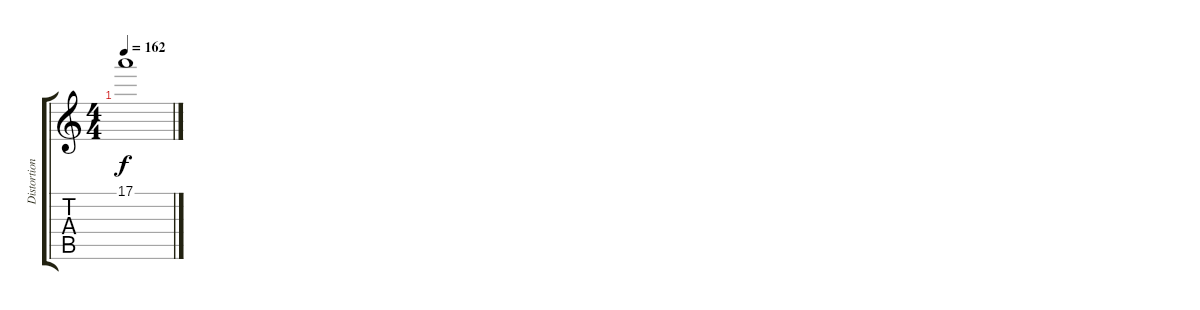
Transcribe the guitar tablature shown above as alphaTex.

\track ("Distortion" "Distortion") {instrument distortionguitar}
\staff {score tabs}
\tuning (E4 B3 G3 D3 A2 E2) {hide}
\ts (4 4)
\tempo 162
\clef g2
\ks c
17.1.1{dy f}
